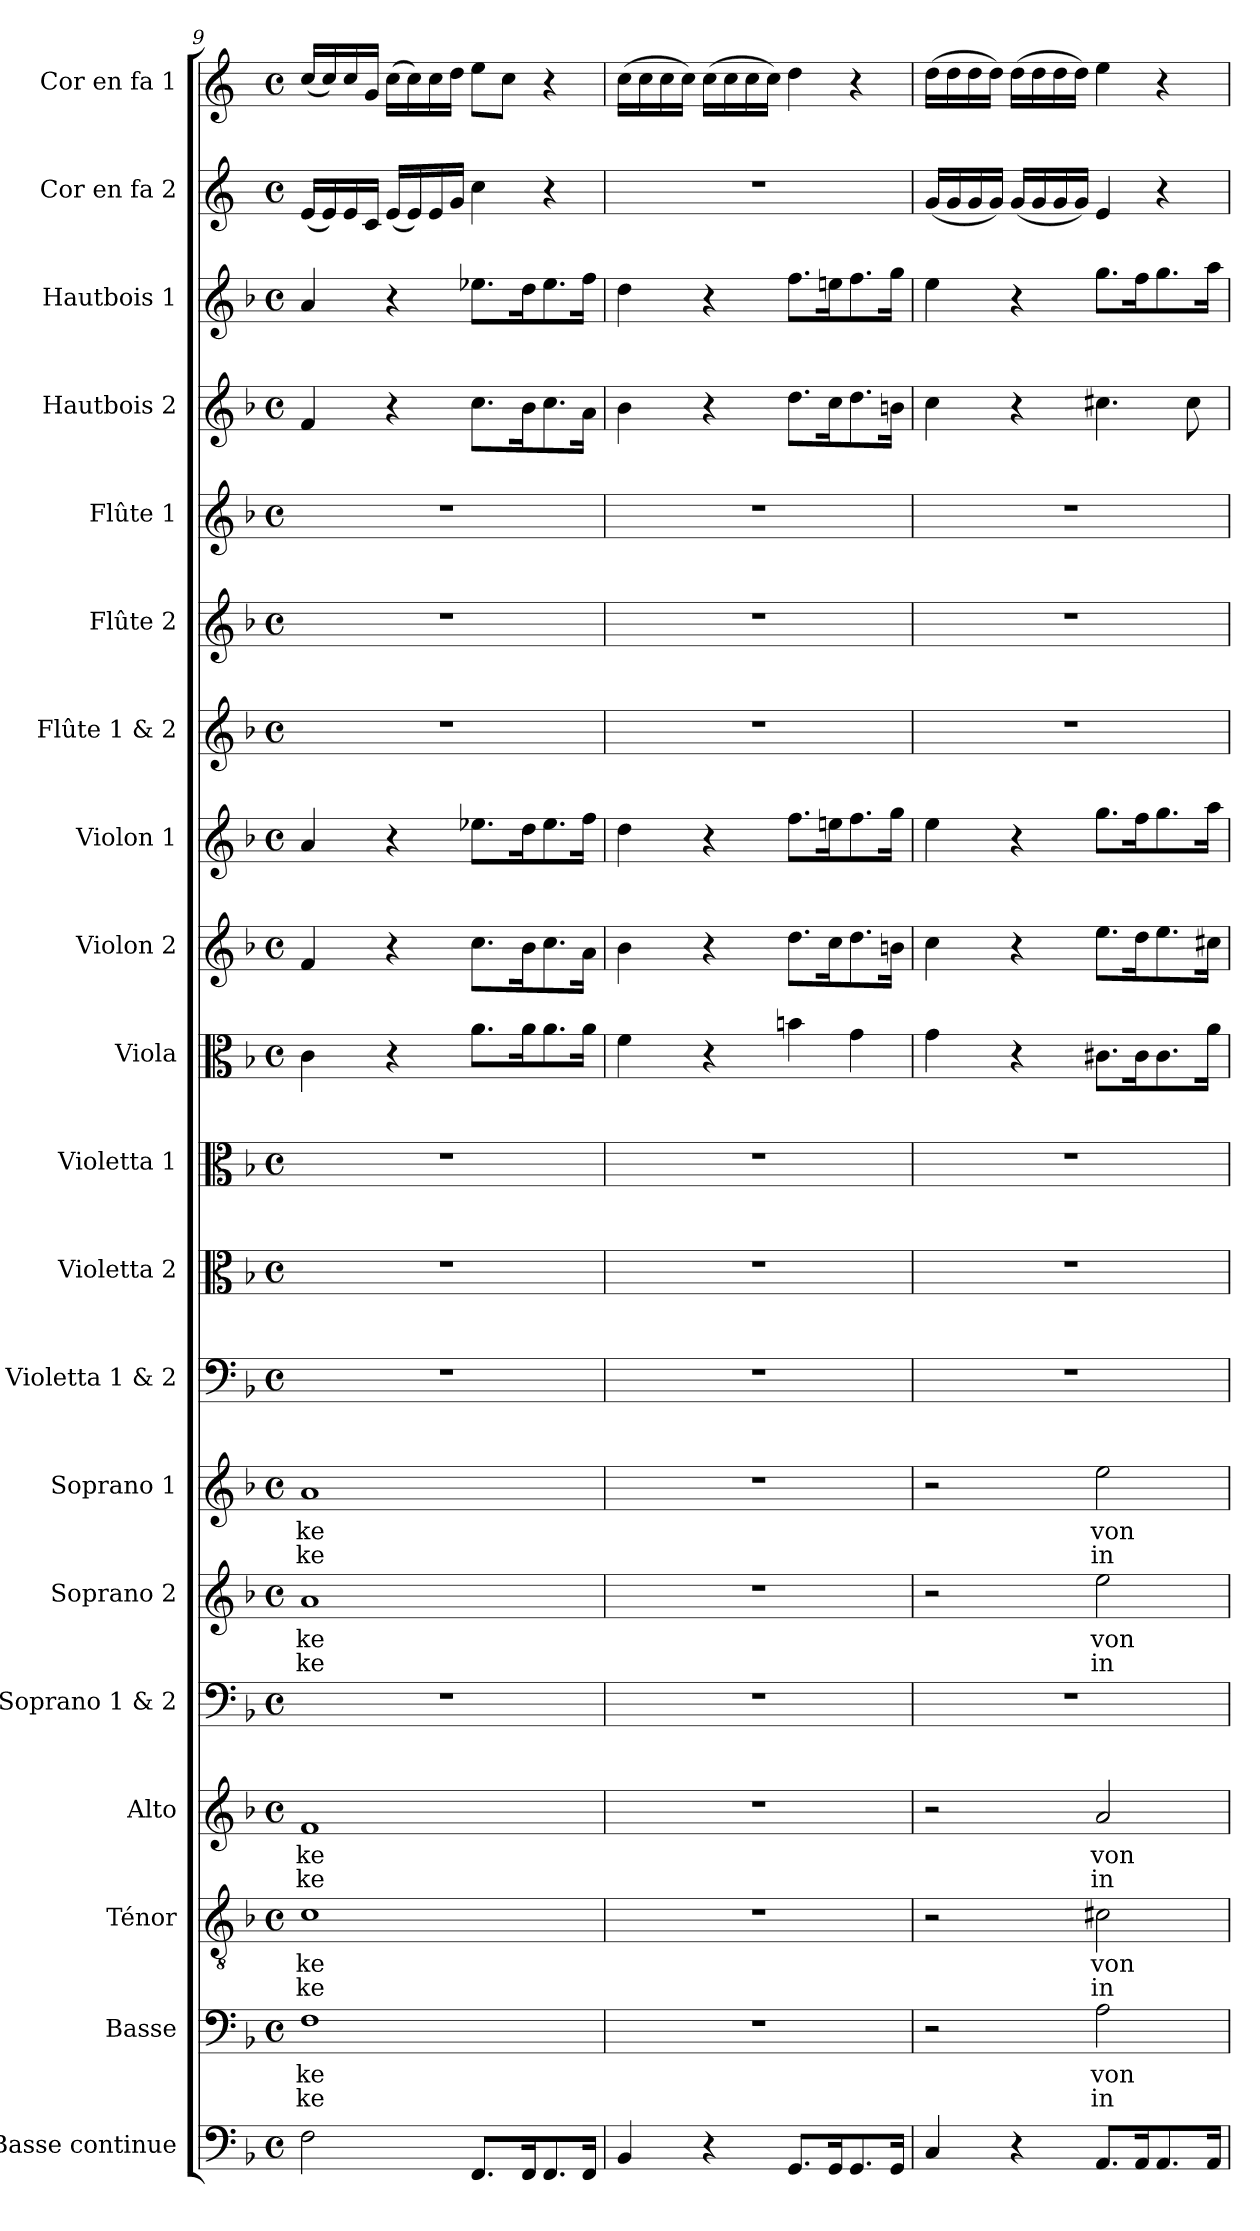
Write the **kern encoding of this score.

**kern	**kern	**text	**text	**kern	**text	**text	**kern	**text	**text	**kern	**kern	**text	**text	**kern	**text	**text	**kern	**kern	**kern	**kern	**kern	**kern	**kern	**kern	**kern	**kern	**kern	**kern	**kern
*part20	*part19	*part19	*part19	*part18	*part18	*part18	*part17	*part17	*part17	*part16	*part15	*part15	*part15	*part14	*part14	*part14	*part13	*part12	*part11	*part10	*part9	*part8	*part7	*part6	*part5	*part4	*part3	*part2	*part1
*staff20	*staff19	*staff19	*staff19	*staff18	*staff18	*staff18	*staff17	*staff17	*staff17	*staff16	*staff15	*staff15	*staff15	*staff14	*staff14	*staff14	*staff13	*staff12	*staff11	*staff10	*staff9	*staff8	*staff7	*staff6	*staff5	*staff4	*staff3	*staff2	*staff1
*I"Basse continue	*I"Basse	*	*	*I"Ténor	*	*	*I"Alto	*	*	*I"Soprano 1 & 2	*I"Soprano 2	*	*	*I"Soprano 1	*	*	*I"Violetta 1 & 2	*I"Violetta 2	*I"Violetta 1	*I"Viola	*I"Violon 2	*I"Violon 1	*I"Flûte 1 & 2	*I"Flûte 2	*I"Flûte 1	*I"Hautbois 2	*I"Hautbois 1	*I"Cor en fa 2	*I"Cor en fa 1
*I'BC	*I'Bas	*	*	*I'T	*	*	*I'A	*	*	*	*I'S 2	*	*	*I'S 1	*	*	*	*I'Vta 2	*I'Vta 1	*I'Vla	*I'Vln 2	*I'Vln 1	*	*I'Fl 2	*I'Fl 1	*I'Hb 2	*I'Hb 1	*I'Cor 2	*I'Cor 1
!!LO:PB:g=z
*clefF4	*clefF4	*	*	*clefGv2	*	*	*clefG2	*	*	*clefF4	*clefG2	*	*	*clefG2	*	*	*clefF4	*clefC3	*clefC3	*clefC3	*clefG2	*clefG2	*clefG2	*clefG2	*clefG2	*clefG2	*clefG2	*clefG2	*clefG2
*ITrd7c12	*	*	*	*	*	*	*	*	*	*	*	*	*	*	*	*	*	*	*	*	*	*	*	*	*	*	*	*ITrd4c7	*ITrd4c7
*k[b-]	*k[b-]	*	*	*k[b-]	*	*	*k[b-]	*	*	*k[b-]	*k[b-]	*	*	*k[b-]	*	*	*k[b-]	*k[b-]	*k[b-]	*k[b-]	*k[b-]	*k[b-]	*k[b-]	*k[b-]	*k[b-]	*k[b-]	*k[b-]	*k[b-]	*k[b-]
*F:	*F:	*	*	*F:	*	*	*F:	*	*	*F:	*F:	*	*	*F:	*	*	*F:	*F:	*F:	*F:	*F:	*F:	*F:	*F:	*F:	*F:	*F:	*F:	*F:
*M4/4	*M4/4	*	*	*M4/4	*	*	*M4/4	*	*	*M4/4	*M4/4	*	*	*M4/4	*	*	*M4/4	*M4/4	*M4/4	*M4/4	*M4/4	*M4/4	*M4/4	*M4/4	*M4/4	*M4/4	*M4/4	*M4/4	*M4/4
*met(c)	*met(c)	*	*	*met(c)	*	*	*met(c)	*	*	*met(c)	*met(c)	*	*	*met(c)	*	*	*met(c)	*met(c)	*met(c)	*met(c)	*met(c)	*met(c)	*met(c)	*met(c)	*met(c)	*met(c)	*met(c)	*met(c)	*met(c)
=9	=9	=9	=9	=9	=9	=9	=9	=9	=9	=9	=9	=9	=9	=9	=9	=9	=9	=9	=9	=9	=9	=9	=9	=9	=9	=9	=9	=9	=9
!	!	!LO:LY:b	!LO:LY:b	!	!	!	!	!	!	!	!	!	!	!	!	!	!	!	!	!	!	!	!	!	!	!	!	!	!
!	!	!	!	!	!LO:LY:b	!LO:LY:b	!	!	!	!	!	!	!	!	!	!	!	!	!	!	!	!	!	!	!	!	!	!	!
!	!	!	!	!	!	!	!	!LO:LY:b	!LO:LY:b	!	!	!	!	!	!	!	!	!	!	!	!	!	!	!	!	!	!	!	!
!	!	!	!	!	!	!	!	!	!	!	!	!LO:LY:b	!LO:LY:b	!	!	!	!	!	!	!	!	!	!	!	!	!	!	!	!
!	!	!	!	!	!	!	!	!	!	!	!	!	!	!	!LO:LY:b	!LO:LY:b	!	!	!	!	!	!	!	!	!	!	!	!	!
2FF\	1F	-ke	-ke	1c	-ke	-ke	1f	-ke	-ke	1r	1a	-ke	-ke	1a	-ke	-ke	1r	1r	1r	4c\	4f/	4a/	1r	1r	1r	4f/	4a/	(<16A/LL	(<16f/LL
.	.	.	.	.	.	.	.	.	.	.	.	.	.	.	.	.	.	.	.	.	.	.	.	.	.	.	.	16A/)	16f/)
.	.	.	.	.	.	.	.	.	.	.	.	.	.	.	.	.	.	.	.	.	.	.	.	.	.	.	.	16A/	16f/
.	.	.	.	.	.	.	.	.	.	.	.	.	.	.	.	.	.	.	.	.	.	.	.	.	.	.	.	16F/JJ	16c/JJ
.	.	.	.	.	.	.	.	.	.	.	.	.	.	.	.	.	.	.	.	4r	4r	4r	.	.	.	4r	4r	(<16A/LL	(>16f\LL
.	.	.	.	.	.	.	.	.	.	.	.	.	.	.	.	.	.	.	.	.	.	.	.	.	.	.	.	16A/)	16f\)
.	.	.	.	.	.	.	.	.	.	.	.	.	.	.	.	.	.	.	.	.	.	.	.	.	.	.	.	16A/	16f\
.	.	.	.	.	.	.	.	.	.	.	.	.	.	.	.	.	.	.	.	.	.	.	.	.	.	.	.	16c/JJ	16g\JJ
8.FFF/L	.	.	.	.	.	.	.	.	.	.	.	.	.	.	.	.	.	.	.	8.a\L	8.cc\L	8.ee-X\L	.	.	.	8.cc\L	8.ee-X\L	4f\	8a\L
.	.	.	.	.	.	.	.	.	.	.	.	.	.	.	.	.	.	.	.	.	.	.	.	.	.	.	.	.	8f\J
16FFF/k	.	.	.	.	.	.	.	.	.	.	.	.	.	.	.	.	.	.	.	16a\k	16b-\k	16dd\k	.	.	.	16b-\k	16dd\k	.	.
8.FFF/	.	.	.	.	.	.	.	.	.	.	.	.	.	.	.	.	.	.	.	8.a\	8.cc\	8.ee-\	.	.	.	8.cc\	8.ee-\	4r	4r
16FFF/Jk	.	.	.	.	.	.	.	.	.	.	.	.	.	.	.	.	.	.	.	16a\Jk	16a\Jk	16ff\Jk	.	.	.	16a\Jk	16ff\Jk	.	.
=10	=10	=10	=10	=10	=10	=10	=10	=10	=10	=10	=10	=10	=10	=10	=10	=10	=10	=10	=10	=10	=10	=10	=10	=10	=10	=10	=10	=10	=10
4BBB-/	1r	.	.	1r	.	.	1r	.	.	1r	1r	.	.	1r	.	.	1r	1r	1r	4f\	4b-\	4dd\	1r	1r	1r	4b-\	4dd\	1r	(>16f\LL
.	.	.	.	.	.	.	.	.	.	.	.	.	.	.	.	.	.	.	.	.	.	.	.	.	.	.	.	.	16f\
.	.	.	.	.	.	.	.	.	.	.	.	.	.	.	.	.	.	.	.	.	.	.	.	.	.	.	.	.	16f\
.	.	.	.	.	.	.	.	.	.	.	.	.	.	.	.	.	.	.	.	.	.	.	.	.	.	.	.	.	16f\JJ)
4r	.	.	.	.	.	.	.	.	.	.	.	.	.	.	.	.	.	.	.	4r	4r	4r	.	.	.	4r	4r	.	(>16f\LL
.	.	.	.	.	.	.	.	.	.	.	.	.	.	.	.	.	.	.	.	.	.	.	.	.	.	.	.	.	16f\
.	.	.	.	.	.	.	.	.	.	.	.	.	.	.	.	.	.	.	.	.	.	.	.	.	.	.	.	.	16f\
.	.	.	.	.	.	.	.	.	.	.	.	.	.	.	.	.	.	.	.	.	.	.	.	.	.	.	.	.	16f\JJ)
8.GGG/L	.	.	.	.	.	.	.	.	.	.	.	.	.	.	.	.	.	.	.	4bn\	8.dd\L	8.ff\L	.	.	.	8.dd\L	8.ff\L	.	4g\
16GGG/k	.	.	.	.	.	.	.	.	.	.	.	.	.	.	.	.	.	.	.	.	16cc\k	16eeni\k	.	.	.	16cc\k	16eeni\k	.	.
8.GGG/	.	.	.	.	.	.	.	.	.	.	.	.	.	.	.	.	.	.	.	4g\	8.dd\	8.ff\	.	.	.	8.dd\	8.ff\	.	4r
16GGG/Jk	.	.	.	.	.	.	.	.	.	.	.	.	.	.	.	.	.	.	.	.	16bn\Jk	16gg\Jk	.	.	.	16bn\Jk	16gg\Jk	.	.
=11	=11	=11	=11	=11	=11	=11	=11	=11	=11	=11	=11	=11	=11	=11	=11	=11	=11	=11	=11	=11	=11	=11	=11	=11	=11	=11	=11	=11	=11
4CC/	2r	.	.	2r	.	.	2r	.	.	1r	2r	.	.	2r	.	.	1r	1r	1r	4g\	4cc\	4ee\	1r	1r	1r	4cc\	4ee\	(<16c/LL	(>16g\LL
.	.	.	.	.	.	.	.	.	.	.	.	.	.	.	.	.	.	.	.	.	.	.	.	.	.	.	.	16c/	16g\
.	.	.	.	.	.	.	.	.	.	.	.	.	.	.	.	.	.	.	.	.	.	.	.	.	.	.	.	16c/	16g\
.	.	.	.	.	.	.	.	.	.	.	.	.	.	.	.	.	.	.	.	.	.	.	.	.	.	.	.	16c/JJ)	16g\JJ)
4r	.	.	.	.	.	.	.	.	.	.	.	.	.	.	.	.	.	.	.	4r	4r	4r	.	.	.	4r	4r	(<16c/LL	(>16g\LL
.	.	.	.	.	.	.	.	.	.	.	.	.	.	.	.	.	.	.	.	.	.	.	.	.	.	.	.	16c/	16g\
.	.	.	.	.	.	.	.	.	.	.	.	.	.	.	.	.	.	.	.	.	.	.	.	.	.	.	.	16c/	16g\
.	.	.	.	.	.	.	.	.	.	.	.	.	.	.	.	.	.	.	.	.	.	.	.	.	.	.	.	16c/JJ)	16g\JJ)
!	!	!LO:LY:b	!LO:LY:b	!	!	!	!	!	!	!	!	!	!	!	!	!	!	!	!	!	!	!	!	!	!	!	!	!	!
!	!	!	!	!	!LO:LY:b	!LO:LY:b	!	!	!	!	!	!	!	!	!	!	!	!	!	!	!	!	!	!	!	!	!	!	!
!	!	!	!	!	!	!	!	!LO:LY:b	!LO:LY:b	!	!	!	!	!	!	!	!	!	!	!	!	!	!	!	!	!	!	!	!
!	!	!	!	!	!	!	!	!	!	!	!	!LO:LY:b	!LO:LY:b	!	!	!	!	!	!	!	!	!	!	!	!	!	!	!	!
!	!	!	!	!	!	!	!	!	!	!	!	!	!	!	!LO:LY:b	!LO:LY:b	!	!	!	!	!	!	!	!	!	!	!	!	!
8.AAA/L	2A\	von	in	2c#X\	von	in	2a/	von	in	.	2ee\	von	in	2ee\	von	in	.	.	.	8.c#X\L	8.ee\L	8.gg\L	.	.	.	4.cc#X\	8.gg\L	4A/	4a\
16AAA/k	.	.	.	.	.	.	.	.	.	.	.	.	.	.	.	.	.	.	.	16c#\k	16dd\k	16ff\k	.	.	.	.	16ff\k	.	.
8.AAA/	.	.	.	.	.	.	.	.	.	.	.	.	.	.	.	.	.	.	.	8.c#!\	8.ee\	8.gg\	.	.	.	.	8.gg\	4r	4r
.	.	.	.	.	.	.	.	.	.	.	.	.	.	.	.	.	.	.	.	.	.	.	.	.	.	8cc#\	.	.	.
16AAA/Jk	.	.	.	.	.	.	.	.	.	.	.	.	.	.	.	.	.	.	.	16a!\Jk	16cc#X\Jk	16aa\Jk	.	.	.	.	16aa\Jk	.	.
=	=	=	=	=	=	=	=	=	=	=	=	=	=	=	=	=	=	=	=	=	=	=	=	=	=	=	=	=	=
*-	*-	*-	*-	*-	*-	*-	*-	*-	*-	*-	*-	*-	*-	*-	*-	*-	*-	*-	*-	*-	*-	*-	*-	*-	*-	*-	*-	*-	*-
